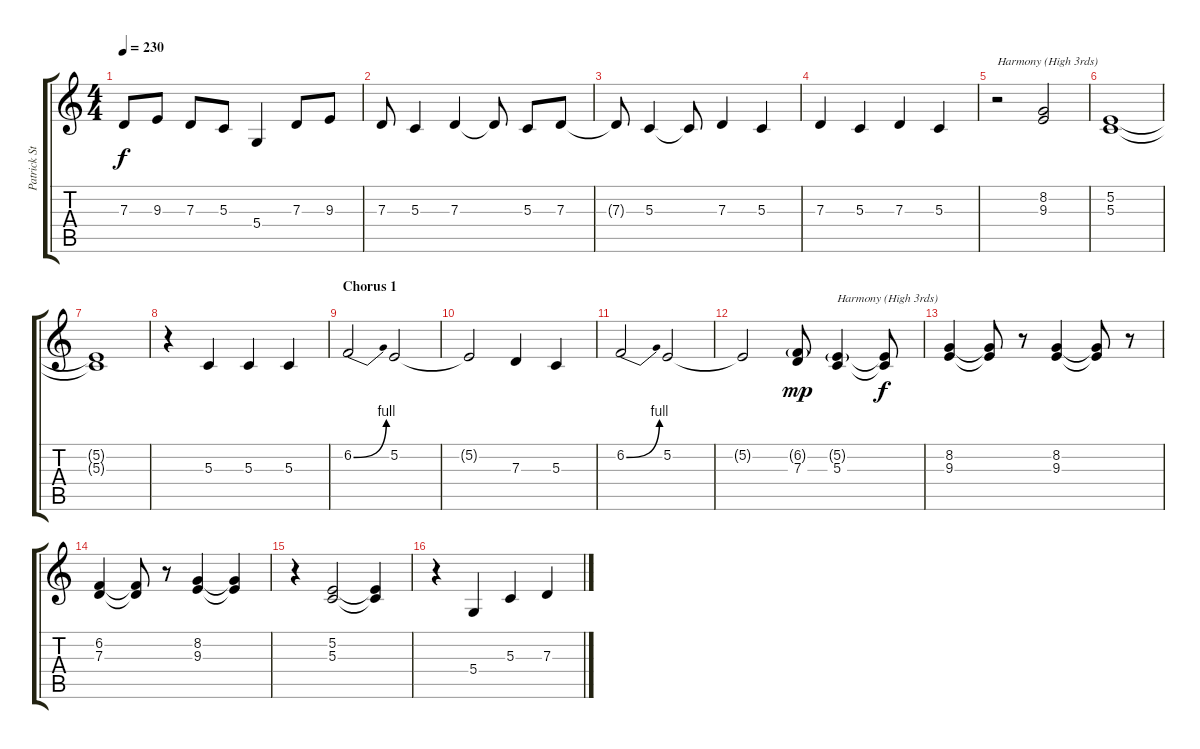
\track ("Patrick Stump (Lead Vocal and Harmonies)" "Patrick St") {instrument clarinet}
\staff {score tabs}
\tuning (E4 B3 G3 D3 A2 E2) {hide}
\ts (4 4)
\tempo 230
\clef g2
\ks c
7.3.8{dy f} 9.3.8 7.3.8 5.3.8 5.4.4 7.3.8 9.3.8 |
7.3.8 5.3.4 7.3.4 7.3{t}.8 5.3.8 7.3.8 |
7.3{t}.8 5.3.4 5.3{t}.8 7.3.4 5.3.4 |
7.3.4 5.3.4 7.3.4 5.3.4 |
r.2{txt "Harmony (High 3rds)"} (8.2 9.3).2 |
(5.2 5.3).1 |
(5.2{t} 5.3{t}).1 |
r.4 5.3.4 5.3.4 5.3.4 |
\section ("" "Chorus 1")
6.2{be (bend 0 0 60 4)}.2 5.2.2 |
5.2{t}.2 7.3.4 5.3.4 |
6.2{be (bend 0 0 60 4)}.2 5.2.2 |
5.2{t}.2 (6.2{g} 7.3).8{dy mp} (5.2{g} 5.3).4{txt "Harmony (High 3rds)"} (5.2{t} 5.3{t}).8{dy f} |
(8.2 9.3).4 (8.2{t} 9.3{t}).8 r.8 (8.2 9.3).4 (8.2{t} 9.3{t}).8 r.8 |
(6.2 7.3).4 (6.2{t} 7.3{t}).8 r.8 (8.2 9.3).4 (8.2{t} 9.3{t}).4 |
r.4 (5.2 5.3).2 (5.2{t} 5.3{t}).4 |
r.4 5.4.4 5.3.4 7.3.4
